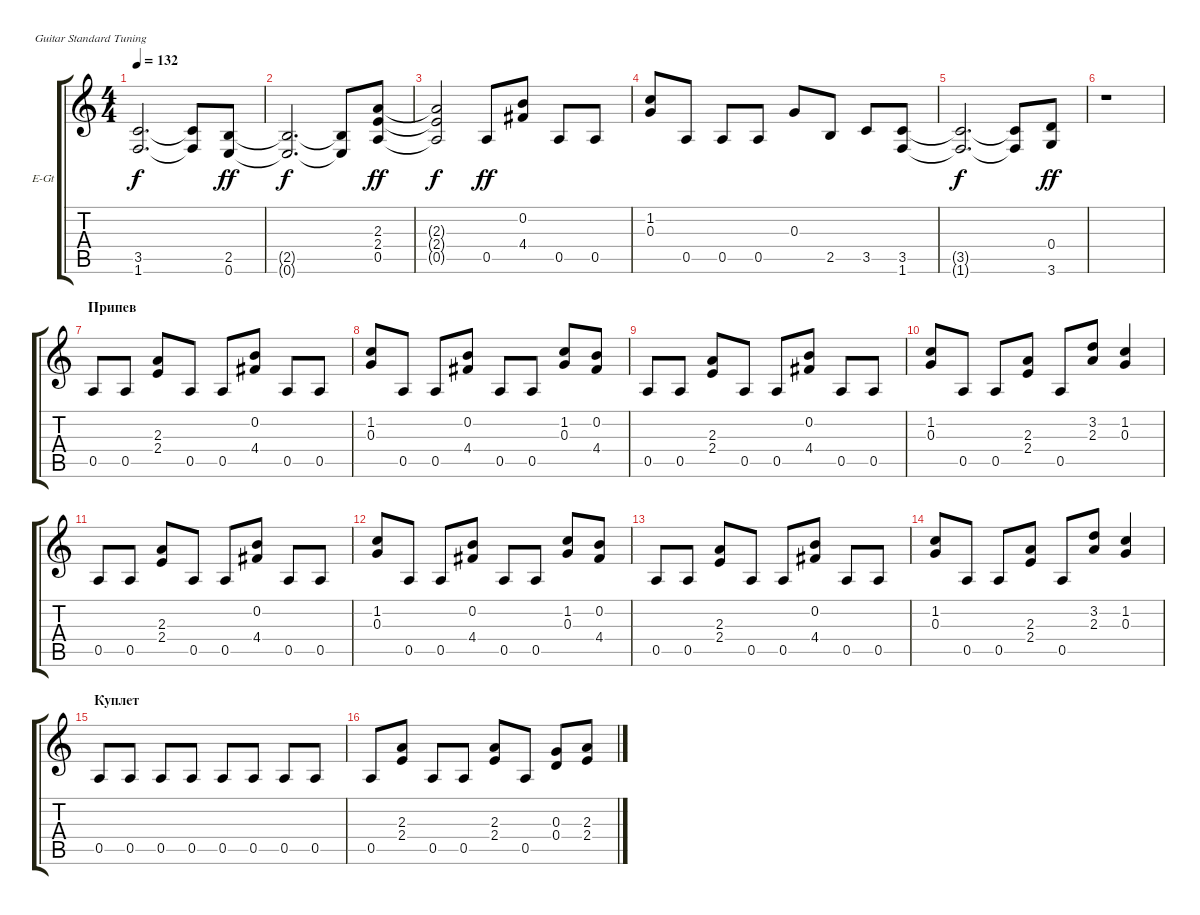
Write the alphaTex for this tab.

\bracketExtendMode groupsimilarinstruments
\firstSystemTrackNameOrientation horizontal
\otherSystemsTrackNameOrientation horizontal
\track ("Владимир Холстинин" "E-Gt") {instrument overdrivenguitar}
\staff {score tabs}
\tuning (E4 B3 G3 D3 A2 E2)
\ts (4 4)
\tempo 132
\clef g2
\scale
0.333333
\ks c
(3.5{t} 1.6{t}).2{d dy f} (3.5{t} 1.6{t}).8 (2.5 0.6).8{dy ff} |
\scale
0.333333 (2.5{t} 0.6{t}).2{d dy f} (2.5{t} 0.6{t}).8 (2.3 2.4 0.5).8{dy ff} |
\scale
0.333333 (2.3{t} 2.4{t} 0.5{t}).2{dy f} 0.5.8{dy ff} (0.2 4.4).8 0.5.8 0.5.8 |
\scale
0.333333 (1.2 0.3).8 0.5.8 0.5.8 0.5.8 0.3.8 2.5.8 3.5.8 (3.5 1.6).8 |
\scale
0.333333 (3.5{t} 1.6{t}).2{d dy f} (3.5{t} 1.6{t}).8 (0.4 3.6).8{dy ff} |
\scale
0.333333 r.1 |
\section ("" "Припев ")
\scale
0.333333 0.5.8 0.5.8 (2.3 2.4).8 0.5.8 0.5.8 (0.2 4.4).8 0.5.8 0.5.8 |
\scale
0.333333 (1.2 0.3).8 0.5.8 0.5.8 (0.2 4.4).8 0.5.8 0.5.8 (1.2 0.3).8 (0.2 4.4).8 |
\scale
0.333333 0.5.8 0.5.8 (2.3 2.4).8 0.5.8 0.5.8 (0.2 4.4).8 0.5.8 0.5.8 |
\scale
0.333333 (1.2 0.3).8 0.5.8 0.5.8 (2.3 2.4).8 0.5.8 (3.2 2.3).8 (1.2 0.3).4 |
\scale
0.333333 0.5.8 0.5.8 (2.3 2.4).8 0.5.8 0.5.8 (0.2 4.4).8 0.5.8 0.5.8 |
\scale
0.333333 (1.2 0.3).8 0.5.8 0.5.8 (0.2 4.4).8 0.5.8 0.5.8 (1.2 0.3).8 (0.2 4.4).8 |
\scale
0.333333 0.5.8 0.5.8 (2.3 2.4).8 0.5.8 0.5.8 (0.2 4.4).8 0.5.8 0.5.8 |
\scale
0.333333 (1.2 0.3).8 0.5.8 0.5.8 (2.3 2.4).8 0.5.8 (3.2 2.3).8 (1.2 0.3).4 |
\section ("" "Куплет")
\scale
0.333333 0.5.8 0.5.8 0.5.8 0.5.8 0.5.8 0.5.8 0.5.8 0.5.8 |
\scale
0.333333 0.5.8 (2.3 2.4).8 0.5.8 0.5.8 (2.3 2.4).8 0.5.8 (0.3 0.4).8 (2.3 2.4).8
